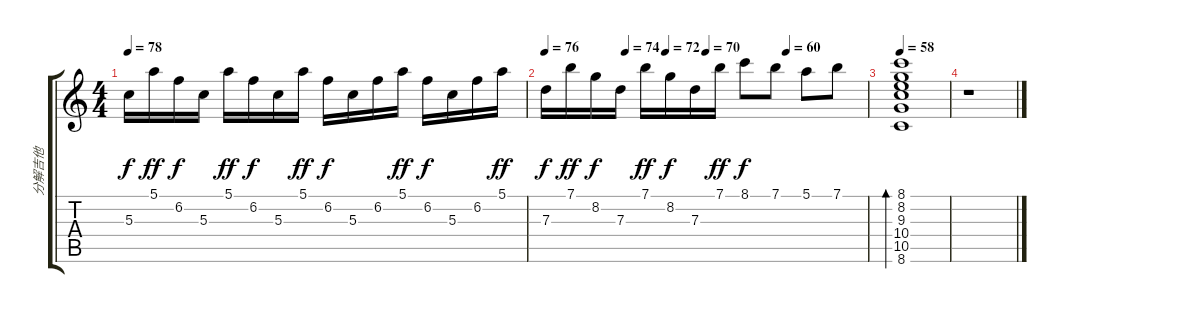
\track ("分解吉他" "分解吉他") {instrument acousticguitarsteel}
\staff {score tabs}
\tuning (E4 B3 G3 D3 A2 E2) {hide}
\ts (4 4)
\tempo 78
\clef g2
\ks c
5.3.16{dy f} 5.1.16{dy ff} 6.2.16{dy f} 5.3.16 5.1.16{dy ff} 6.2.16{dy f} 5.3.16 5.1.16{dy ff} 6.2.16{dy f} 5.3.16 6.2.16 5.1.16{dy ff} 6.2.16{dy f} 5.3.16 6.2.16 5.1.16{dy ff} |
\tempo 76
\tempo (74 0.25)
\tempo (72 0.375)
\tempo (70 0.5)
\tempo (60 0.75)
7.3.16{dy f} 7.1.16{dy ff} 8.2.16{dy f} 7.3.16 7.1.16{dy ff} 8.2.16{dy f} 7.3.16 7.1.16{dy ff} 8.1.8{dy f} 7.1.8 5.1.8 7.1.8 |
\tempo 58
(8.1 8.2 9.3 10.4 10.5 8.6).1{bd 60} |
r.1
